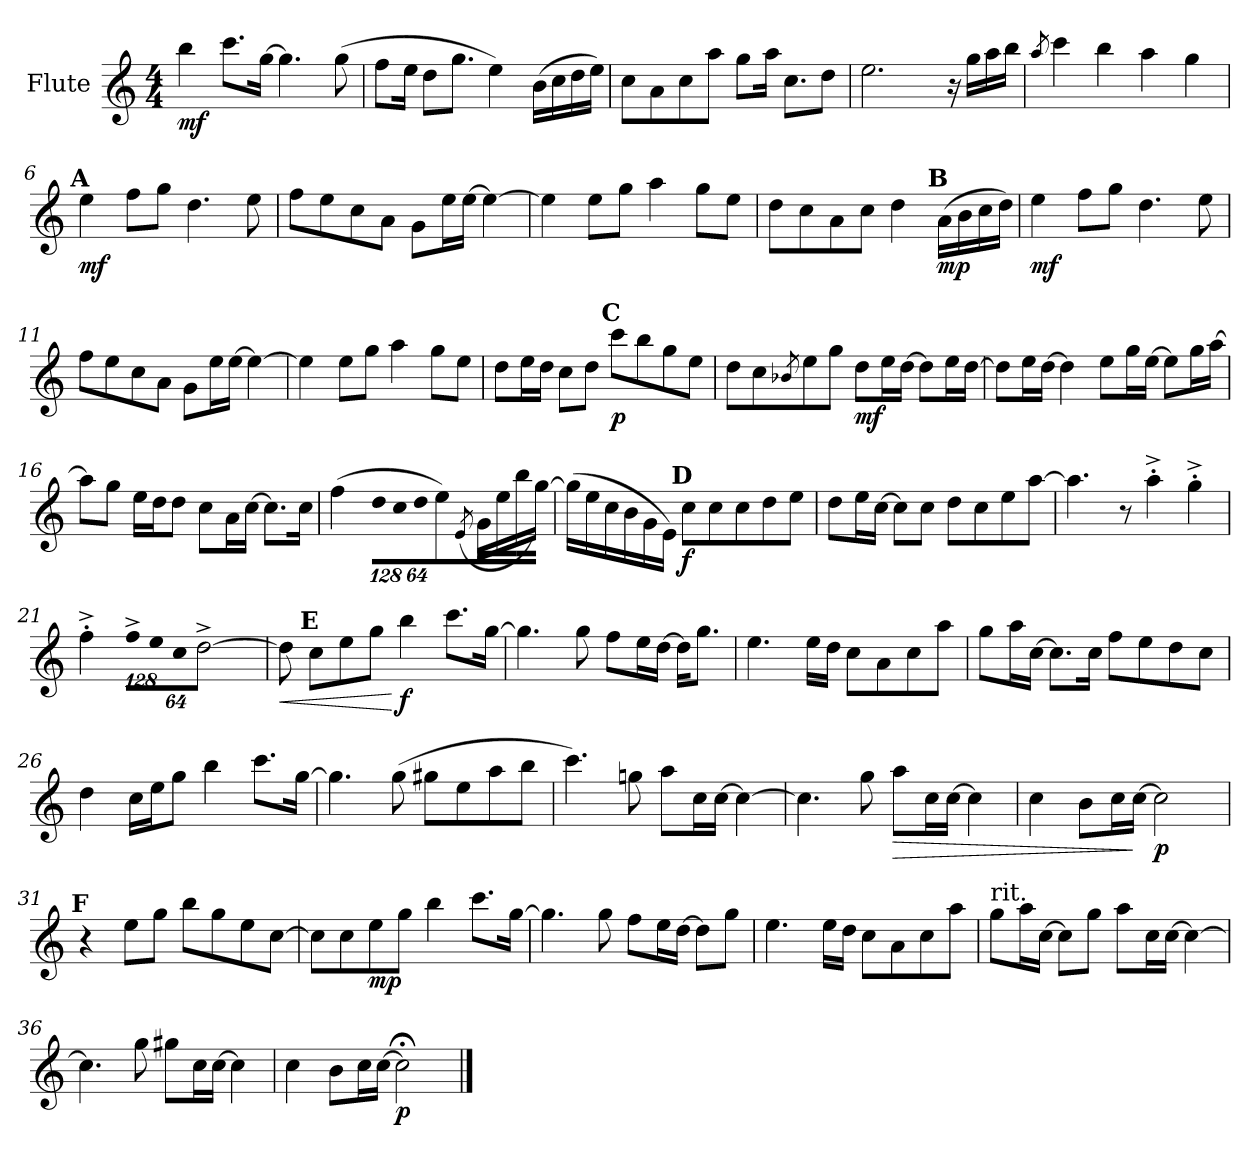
**kern	**dynam
*part1	*part1
*staff1	*staff1
*I"Flute	*
!!LO:PB:g=z
*clefG2	*
*k[]	*
*C:	*
*M4/4	*
*MM60	*
=1	=1
4bbi\	mf
8.ccci\L	.
[16ggi\Jk	.
4.ggi\]	.
(8ggi\	.
=2	=2
8ffi\L	.
16eei\Jk	.
8ddi\L	.
8.ggi\J	.
4eei\)	.
(16bi\LL	.
16cci\	.
16ddi\	.
16eei\JJ)	.
=3	=3
8cci\L	.
8ai\	.
8cci\	.
8aai\J	.
8ggi\L	.
16aai\Jk	.
8.cci\L	.
8ddi\J	.
=4	=4
2.eei\	.
16r	.
16ggi\LL	.
16aai\	.
16bbi\JJ	.
!!LO:LB:g=z
=5	=5
8qaai/	.
4ccci\	.
4bbi\	.
4aai\	.
4ggi\	.
=6	=6
!LO:TX:a:B:cj:t=A	!
4eei\	mf
8ffi\L	.
8ggi\J	.
4.ddi\	.
8eei\	.
=7	=7
8ffi\L	.
8eei\	.
8cci\	.
8ai\J	.
8gi\L	.
16eei\L	.
[16eei\JJ	.
4eei\_	.
=8	=8
4eei\]	.
8eei\L	.
8ggi\J	.
4aai\	.
8ggi\L	.
8eei\J	.
=9	=9
8ddi\L	.
8cci\	.
8ai\	.
8cci\J	.
4ddi\	.
!LO:TX:a:B:cj:t=B	!
(16ai\LL	mp
16bi\	.
16cci\	.
16ddi\JJ)	.
!!LO:LB:g=z
=10	=10
4eei\	mf
8ffi\L	.
8ggi\J	.
4.ddi\	.
8eei\	.
=11	=11
8ffi\L	.
8eei\	.
8cci\	.
8ai\J	.
8gi\L	.
16eei\L	.
[16eei\JJ	.
4eei\_	.
=12	=12
4eei\]	.
8eei\L	.
8ggi\J	.
4aai\	.
8ggi\L	.
8eei\J	.
=13	=13
8ddi\L	.
16eei\L	.
16ddi\JJ	.
8cci\L	.
8ddi\J	.
!LO:TX:a:B:cj:t=C	!
8ccci\L	p
8bbi\	.
8ggi\	.
8eei\J	.
!!LO:LB:g=z
=14	=14
8ddi\L	.
8cci\	.
8qb-Xi/	.
8eei\	.
8ggi\J	.
8ddi\L	mf
16eei\L	.
[16ddi\JJ	.
8ddi\L]	.
16eei\L	.
[16ddi\JJ	.
=15	=15
8ddi\L]	.
16eei\L	.
[16ddi\JJ	.
4ddi\]	.
8eei\L	.
16ggi\L	.
[16eei\JJ	.
8eei\L]	.
16ggi\L	.
[16aai\JJ	.
=16	=16
8aai\L]	.
8ggi\J	.
16eei\LL	.
16ddi\J	.
8ddi\J	.
8cci\L	.
16ai\L	.
[16cci\JJ	.
8.cci\L]	.
16cci\Jk	.
!!LO:LB:g=z
=17	=17
(4ffi\	.
*Xbrackettup	*
!LO:N:vis=8	!
1024%85ddi\L	.
!LO:N:vis=8	!
1024%85cci\	.
!LO:N:vis=8	!
512%43ddi\J	.
4eei\)	.
(8qei/	.
16gi\LL	.
16eei\	.
16bbi\	.
[16ggi\JJ)	.
=18	=18
(16ggi\LL]	.
16eei\	.
16cci\	.
16bi\	.
16gi\	.
16ei\JJ)	.
!LO:TX:a:B:cj:t=D	!
8cci\L	f
8cci\	.
8cci\	.
8ddi\	.
8eei\J	.
=19	=19
8ddi\L	.
16eei\L	.
[16cci\JJ	.
8cci\L]	.
8cci\J	.
8ddi\L	.
8cci\	.
8eei\	.
[8aai\J	.
=20	=20
4.aai\]	.
8r	.
4aa'^i\	.
4gg'^i\	.
!!LO:LB:g=z
=21	=21
4ff'^i\	.
!LO:N:vis=8	!
1024%85ff^i\L	.
!LO:N:vis=8	!
1024%85eei\	.
!LO:N:vis=8	!
512%43cci\J	.
[2dd^i\	.
=22	=22
!	!LO:HP:b
8ddi\]	<
!LO:TX:a:B:cj:t=E	!
8cci\L	.
8eei\	.
8ggi\J	.
4bbi\	[ f
8.ccci\L	.
[16ggi\Jk	.
=23	=23
4.ggi\]	.
8ggi\	.
8ffi\L	.
16eei\L	.
[16ddi\JJ	.
16ddi\KL]	.
8.ggi\J	.
=24	=24
4.eei\	.
16eei\LL	.
16ddi\JJ	.
8cci\L	.
8ai\	.
8cci\	.
8aai\J	.
=25	=25
8ggi\L	.
16aai\L	.
[16cci\JJ	.
8.cci\L]	.
16cci\Jk	.
8ffi\L	.
8eei\	.
8ddi\	.
8cci\J	.
!!LO:LB:g=z
=26	=26
4ddi\	.
16cci\LL	.
16eei\J	.
8ggi\J	.
4bbi\	.
8.ccci\L	.
[16ggi\Jk	.
=27	=27
4.ggi\]	.
(8ggi\	.
8gg#Xi\L	.
8eei\	.
8aai\	.
8bbi\J	.
=28	=28
4.ccci\)	.
8ggni\	.
8aai\L	.
16cci\L	.
[16cci\JJ	.
4cci\_	.
=29	=29
4.cci\]	.
8ggi\	.
!	!LO:HP:b
8aai\L	>
16cci\L	.
[16cci\JJ	.
4cci\]	.
=30	=30
4cci\	.
8bi\L	.
16cci\L	.
[16cci\JJ	]
2cci\]	p
!!LO:LB:g=z
=31	=31
!LO:TX:a:B:cj:t=F	!
4r	.
8eei\L	.
8ggi\J	.
8bbi\L	.
8ggi\	.
8eei\	.
[8cci\J	.
=32	=32
8cci\L]	.
8cci\	.
8eei\	mp
8ggi\J	.
4bbi\	.
8.ccci\L	.
[16ggi\Jk	.
=33	=33
4.ggi\]	.
8ggi\	.
8ffi\L	.
16eei\L	.
[16ddi\JJ	.
8ddi\L]	.
8ggi\J	.
=34	=34
4.eei\	.
16eei\LL	.
16ddi\JJ	.
8cci\L	.
8ai\	.
8cci\	.
8aai\J	.
!!LO:LB:g=z
=35	=35
!LO:TX:t=rit.	!
8ggi\L	.
16aai\L	.
[16cci\JJ	.
8cci\L]	.
8ggi\J	.
8aai\L	.
16cci\L	.
[16cci\JJ	.
4cci\_	.
=36	=36
4.cci\]	.
8ggi\	.
8gg#Xi\L	.
16cci\L	.
[16cci\JJ	.
4cci\]	.
=37	=37
4cci\	.
8bi\L	.
16cci\L	.
[16cci\JJ	.
2cc;i\]	p
==	==
*-	*-
